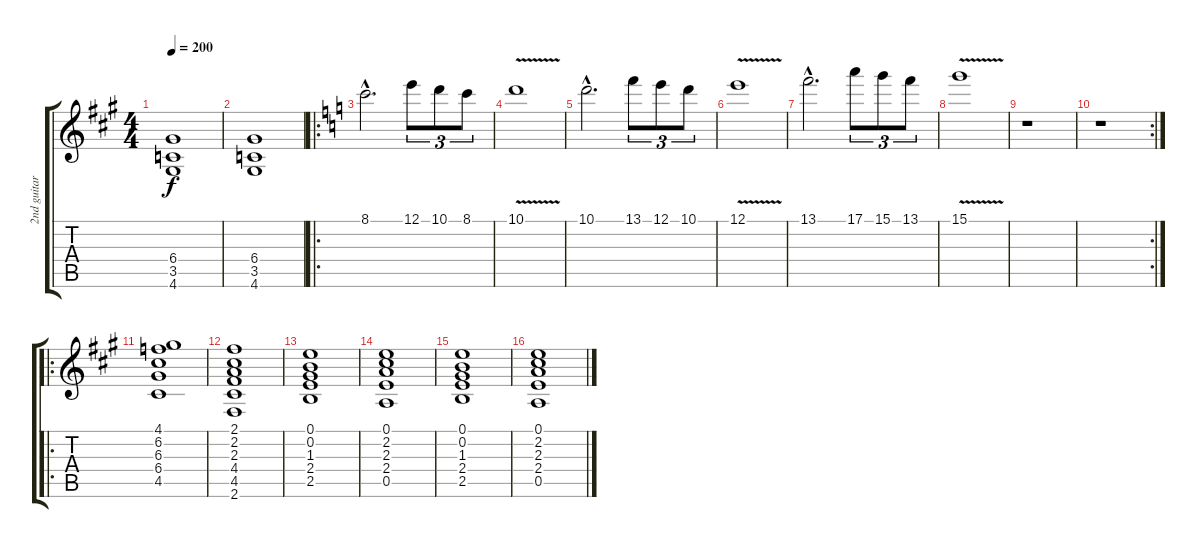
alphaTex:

\track ("2nd guitar" "2nd guitar") {instrument distortionguitar}
\staff {score tabs}
\tuning (E4 B3 G3 D3 A2 E2) {hide}
\ts (4 4)
\tempo 200
\clef g2
\ks a
(6.4 3.5 4.6).1{dy f} |
(6.4 3.5 4.6).1 |
\ro
\ks c
8.1{hac}.2{d} 12.1.8{tu (3 2)} 10.1.8{tu (3 2)} 8.1.8{tu (3 2)} |
10.1{v}.1 |
10.1{hac}.2{d} 13.1.8{tu (3 2)} 12.1.8{tu (3 2)} 10.1.8{tu (3 2)} |
12.1{v}.1 |
13.1{hac}.2{d} 17.1.8{tu (3 2)} 15.1.8{tu (3 2)} 13.1.8{tu (3 2)} |
15.1{v}.1 |
r.1 |
\rc 2
r.1 |
\ro
\ks a
(4.1 6.2 6.3 6.4 4.5).1 |
(2.1 2.2 2.3 4.4 4.5 2.6).1 |
(0.1 0.2 1.3 2.4 2.5).1 |
(0.1 2.2 2.3 2.4 0.5).1 |
(0.1 0.2 1.3 2.4 2.5).1 |
(0.1 2.2 2.3 2.4 0.5).1
